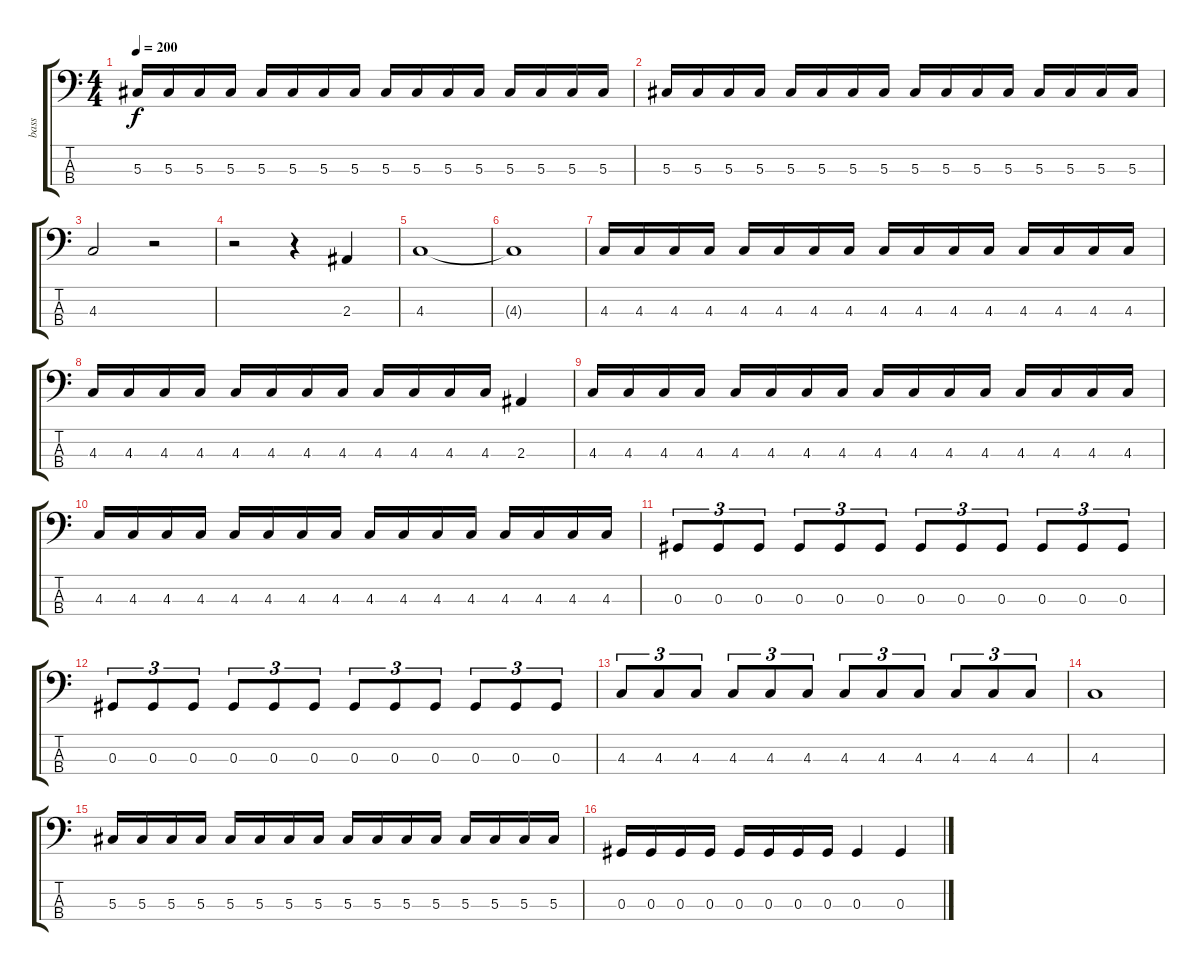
\track ("bass" "bass") {instrument electricbasspick}
\staff {score tabs}
\tuning (Gb2 Db2 Ab1 Eb1) {hide}
\ts (4 4)
\tempo 200
\clef f4
\ks c
5.3.16{dy f} 5.3.16 5.3.16 5.3.16 5.3.16 5.3.16 5.3.16 5.3.16 5.3.16 5.3.16 5.3.16 5.3.16 5.3.16 5.3.16 5.3.16 5.3.16 |
5.3.16 5.3.16 5.3.16 5.3.16 5.3.16 5.3.16 5.3.16 5.3.16 5.3.16 5.3.16 5.3.16 5.3.16 5.3.16 5.3.16 5.3.16 5.3.16 |
4.3.2 r.2 |
r.2 r.4 2.3.4 |
4.3.1 |
4.3{t}.1 |
4.3.16 4.3.16 4.3.16 4.3.16 4.3.16 4.3.16 4.3.16 4.3.16 4.3.16 4.3.16 4.3.16 4.3.16 4.3.16 4.3.16 4.3.16 4.3.16 |
4.3.16 4.3.16 4.3.16 4.3.16 4.3.16 4.3.16 4.3.16 4.3.16 4.3.16 4.3.16 4.3.16 4.3.16 2.3.4 |
4.3.16 4.3.16 4.3.16 4.3.16 4.3.16 4.3.16 4.3.16 4.3.16 4.3.16 4.3.16 4.3.16 4.3.16 4.3.16 4.3.16 4.3.16 4.3.16 |
4.3.16 4.3.16 4.3.16 4.3.16 4.3.16 4.3.16 4.3.16 4.3.16 4.3.16 4.3.16 4.3.16 4.3.16 4.3.16 4.3.16 4.3.16 4.3.16 |
0.3.8{tu (3 2)} 0.3.8{tu (3 2)} 0.3.8{tu (3 2)} 0.3.8{tu (3 2)} 0.3.8{tu (3 2)} 0.3.8{tu (3 2)} 0.3.8{tu (3 2)} 0.3.8{tu (3 2)} 0.3.8{tu (3 2)} 0.3.8{tu (3 2)} 0.3.8{tu (3 2)} 0.3.8{tu (3 2)} |
0.3.8{tu (3 2)} 0.3.8{tu (3 2)} 0.3.8{tu (3 2)} 0.3.8{tu (3 2)} 0.3.8{tu (3 2)} 0.3.8{tu (3 2)} 0.3.8{tu (3 2)} 0.3.8{tu (3 2)} 0.3.8{tu (3 2)} 0.3.8{tu (3 2)} 0.3.8{tu (3 2)} 0.3.8{tu (3 2)} |
4.3.8{tu (3 2)} 4.3.8{tu (3 2)} 4.3.8{tu (3 2)} 4.3.8{tu (3 2)} 4.3.8{tu (3 2)} 4.3.8{tu (3 2)} 4.3.8{tu (3 2)} 4.3.8{tu (3 2)} 4.3.8{tu (3 2)} 4.3.8{tu (3 2)} 4.3.8{tu (3 2)} 4.3.8{tu (3 2)} |
4.3.1 |
5.3.16 5.3.16 5.3.16 5.3.16 5.3.16 5.3.16 5.3.16 5.3.16 5.3.16 5.3.16 5.3.16 5.3.16 5.3.16 5.3.16 5.3.16 5.3.16 |
0.3.16 0.3.16 0.3.16 0.3.16 0.3.16 0.3.16 0.3.16 0.3.16 0.3.4 0.3.4
